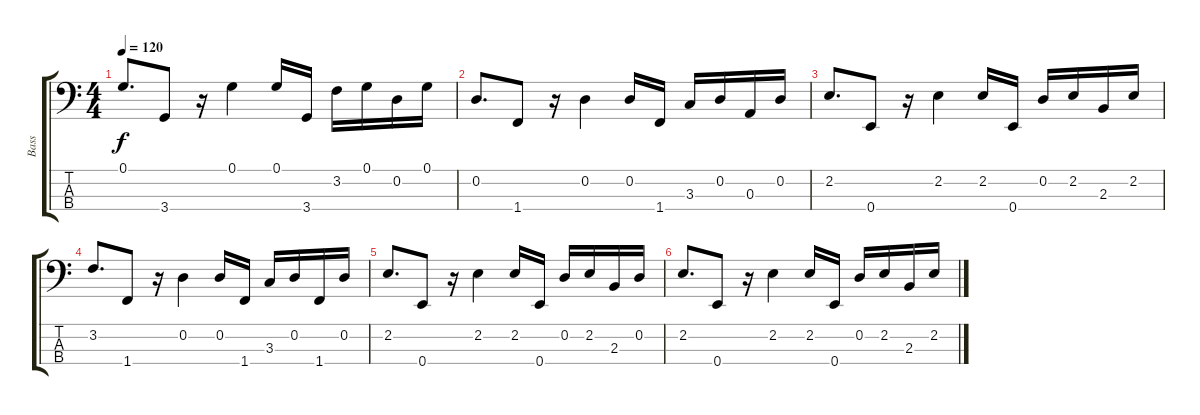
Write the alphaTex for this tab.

\track ("Bass" "Bass") {instrument slapbass1}
\staff {score tabs}
\tuning (G2 D2 A1 E1) {hide}
\ts (4 4)
\tempo 120
\clef f4
\ks c
0.1.8{d dy f} 3.4.8 r.16 0.1.4 0.1.16 3.4.16 3.2.16 0.1.16 0.2.16 0.1.16 |
0.2.8{d} 1.4.8 r.16 0.2.4 0.2.16 1.4.16 3.3.16 0.2.16 0.3.16 0.2.16 |
2.2.8{d} 0.4.8 r.16 2.2.4 2.2.16 0.4.16 0.2.16 2.2.16 2.3.16 2.2.16 |
3.2.8{d} 1.4.8 r.16 0.2.4 0.2.16 1.4.16 3.3.16 0.2.16 1.4.16 0.2.16 |
2.2.8{d} 0.4.8 r.16 2.2.4 2.2.16 0.4.16 0.2.16 2.2.16 2.3.16 0.2.16 |
2.2.8{d} 0.4.8 r.16 2.2.4 2.2.16 0.4.16 0.2.16 2.2.16 2.3.16 2.2.16
